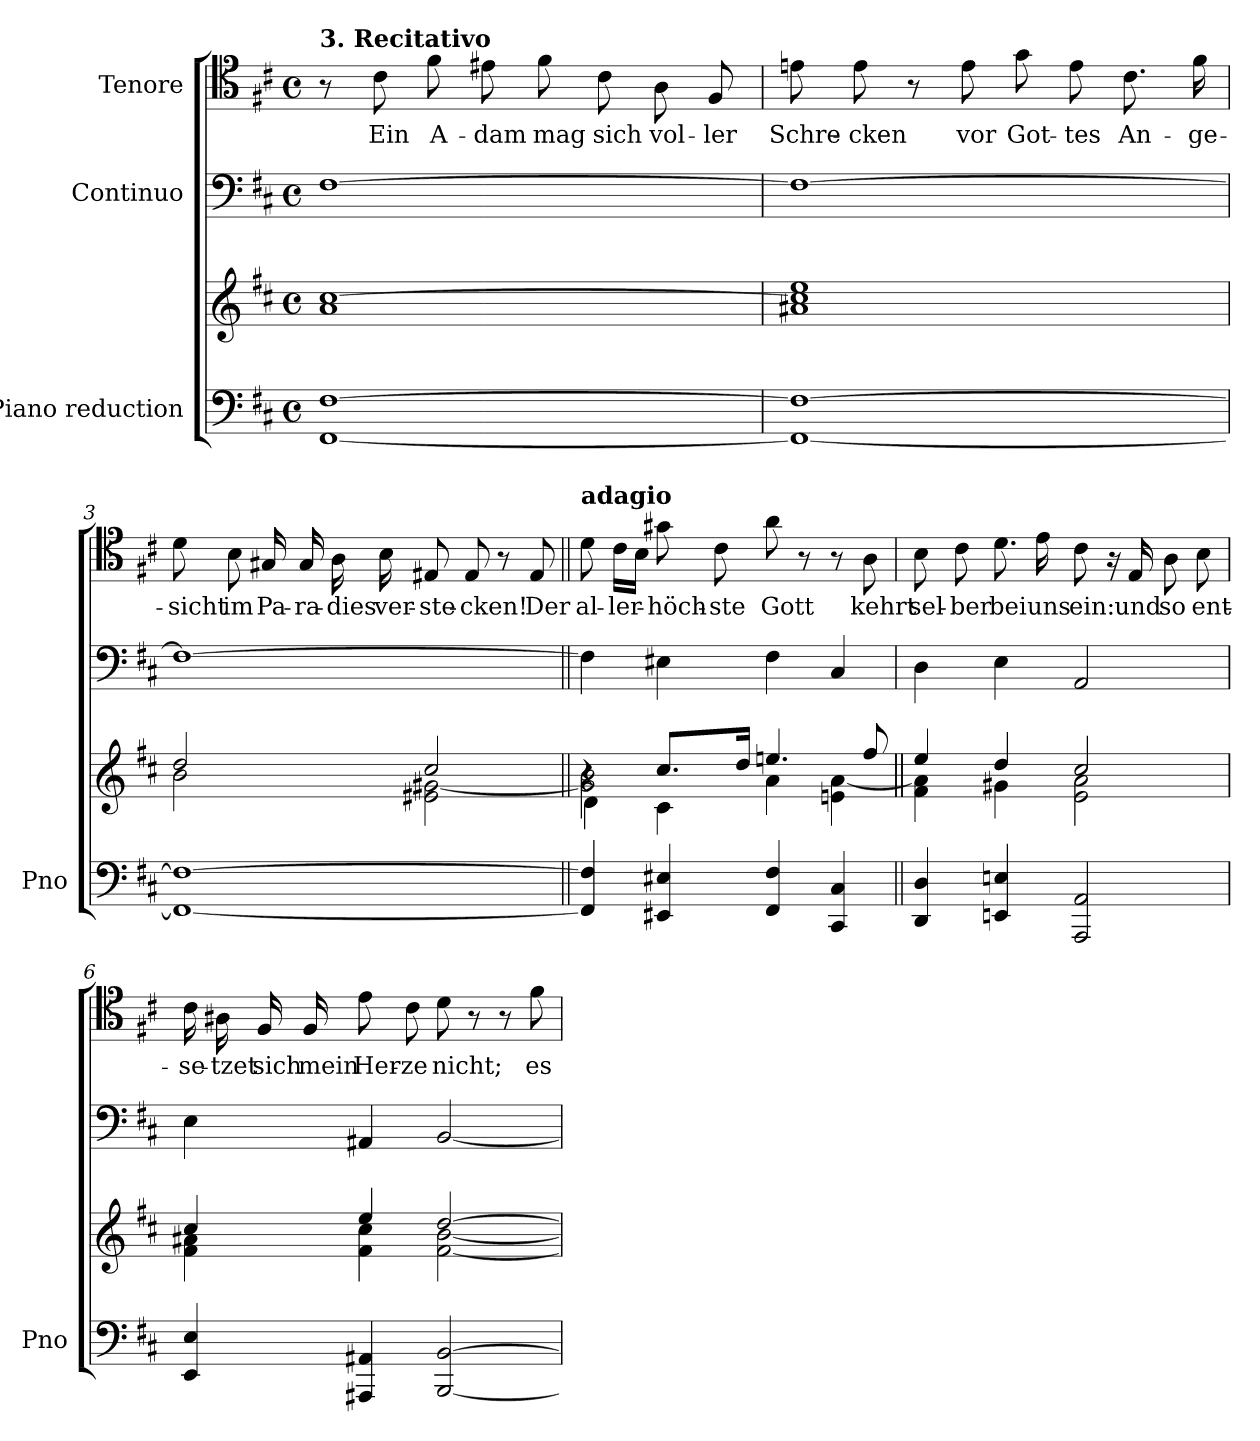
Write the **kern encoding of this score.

**kern	**kern	**kern	**kern	**text
*part3	*part3	*part2	*part1	*part1
*staff4	*staff3	*staff2	*staff1	*staff1
*I"Piano reduction	*	*I"Continuo	*I"Tenore	*
*I'Pno	*	*	*	*
*stria5	*stria5	*	*	*
*clefF4	*clefG2	*clefF4	*clefC4	*
*k[f#c#]	*k[f#c#]	*k[f#c#]	*k[f#c#]	*
*M4/4	*M4/4	*M4/4	*M4/4	*
*met(c)	*met(c)	*met(c)	*met(c)	*
=1	=1	=1	=1	=1
*	*^	*	*	*
!	!	!	!	!LO:TX:a:B:t=3. Recitativo	!
[1FF# [1F#	[1cc#	1a	[1F#	8r	.
!	!	!	!	!	!LO:LY:b
.	.	.	.	8c#\	Ein
!	!	!	!	!	!LO:LY:b
.	.	.	.	8f#\	A-
!	!	!	!	!	!LO:LY:b
.	.	.	.	8e#X\	-dam
!	!	!	!	!	!LO:LY:b
.	.	.	.	8f#\	mag
!	!	!	!	!	!LO:LY:b
.	.	.	.	8c#\	sich
!	!	!	!	!	!LO:LY:b
.	.	.	.	8A\	vol-
!	!	!	!	!	!LO:LY:b
.	.	.	.	8F#/	-ler
=2	=2	=2	=2	=2	=2
!	!	!	!	!	!LO:LY:b
1FF#_ 1F#_	1cc#] 1ee	1a#X	1F#_	8en\	Schre-
!	!	!	!	!	!LO:LY:b
.	.	.	.	8e\	-cken
.	.	.	.	8r	.
!	!	!	!	!	!LO:LY:b
.	.	.	.	8e\	vor
!	!	!	!	!	!LO:LY:b
.	.	.	.	8g\	Got-
!	!	!	!	!	!LO:LY:b
.	.	.	.	8e\	-tes
!	!	!	!	!	!LO:LY:b
.	.	.	.	8.c#\	An-
!	!	!	!	!	!LO:LY:b
.	.	.	.	16f#\	-ge-
=3	=3	=3	=3	=3	=3
!	!	!	!	!	!LO:LY:b
1FF#_ 1F#_	2dd/	2b\	1F#_	8d\	-sicht
!	!	!	!	!	!LO:LY:b
.	.	.	.	8B\	im
!	!	!	!	!	!LO:LY:b
.	.	.	.	16G#X/	Pa-
!	!	!	!	!	!LO:LY:b
.	.	.	.	16G#/	-ra-
!	!	!	!	!	!LO:LY:b
.	.	.	.	16A\	-dies
!	!	!	!	!	!LO:LY:b
.	.	.	.	16B\	ver-
!	!	!	!	!	!LO:LY:b
.	2cc#/	2e#X\ [2g#X\	.	8E#X/	-ste-
!	!	!	!	!	!LO:LY:b
.	.	.	.	8E#/	-cken!
.	.	.	.	8r	.
!	!	!	!	!	!LO:LY:b
.	.	.	.	8E#/	Der
=4||	=4||	=4||	=4||	=4||	=4||
*	*	*^	*	*	*
!	!	!	!	!	!LO:TX:a:B:t=adagio	!
!	!	!	!	!	!	!LO:LY:b
4FF#/] 4F#/]	4r	2g#\] 2b\	4d\	4F#\]	8d\	al-
!	!	!	!	!	!	!LO:LY:b
.	.	.	.	.	16c#\LL	-ler-
.	.	.	.	.	16B\JJ	.
!	!	!	!	!	!	!LO:LY:b
4EE#X/ 4E#X/	8.cc#/L	.	4c#\	4E#X\	8g#X\	-höch-
!	!	!	!	!	!	!LO:LY:b
.	.	.	.	.	8c#\	-ste
.	16dd/Jk	.	.	.	.	.
!	!	!	!	!	!	!LO:LY:b
4FF#/ 4F#/	4.een/	4a\	2ryy	4F#\	8a\	Gott
.	.	.	.	.	8r	.
4CC#/ 4C#/	.	4en\ [>4a\	.	4C#/	8r	.
!	!	!	!	!	!	!LO:LY:b
.	8ff#/	.	.	.	8A\	kehrt
*	*	*v	*v	*	*	*
!!LO:LB:g=z
=5||	=5||	=5||	=5	=5	=5
!	!	!	!	!	!LO:LY:b
4DD/ 4D/	4ee/	4f#\ 4a\]	4D\	8B\	sel-
!	!	!	!	!	!LO:LY:b
.	.	.	.	8c#\	-ber
!	!	!	!	!	!LO:LY:b
4EEn/ 4En/	4dd/	4g#X\	4E\	8.d\	bei
!	!	!	!	!	!LO:LY:b
.	.	.	.	16e\	uns
!	!	!	!	!	!LO:LY:b
2AAA/ 2AA/	2cc#/	2e\ 2a\	2AA/	8c#\	ein:
.	.	.	.	16r	.
!	!	!	!	!	!LO:LY:b
.	.	.	.	16E/	und
!	!	!	!	!	!LO:LY:b
.	.	.	.	8A\	so
!	!	!	!	!	!LO:LY:b
.	.	.	.	8B\	ent-
=6	=6	=6	=6	=6	=6
!	!	!	!	!	!LO:LY:b
4EE/ 4E/	4cc#/	4f#\ 4a#X\	4E\	16c#\	-se-
!	!	!	!	!	!LO:LY:b
.	.	.	.	16A#X\	-tzet
!	!	!	!	!	!LO:LY:b
.	.	.	.	16F#/	sich
!	!	!	!	!	!LO:LY:b
.	.	.	.	16F#/	mein
!	!	!	!	!	!LO:LY:b
4AAA#X/ 4AA#X/	4ee/	4f#\ 4cc#\	4AA#X/	8e\	Her-
!	!	!	!	!	!LO:LY:b
.	.	.	.	8c#\	-ze
!	!	!	!	!	!LO:LY:b
[2BBB/ [2BB/	[2dd/	[2f#\ [2b\	[2BB/	8d\	nicht;
.	.	.	.	8r	.
.	.	.	.	8r	.
!	!	!	!	!	!LO:LY:b
.	.	.	.	8f#\	es
*	*v	*v	*	*	*
=	=	=	=	=
*-	*-	*-	*-	*-
